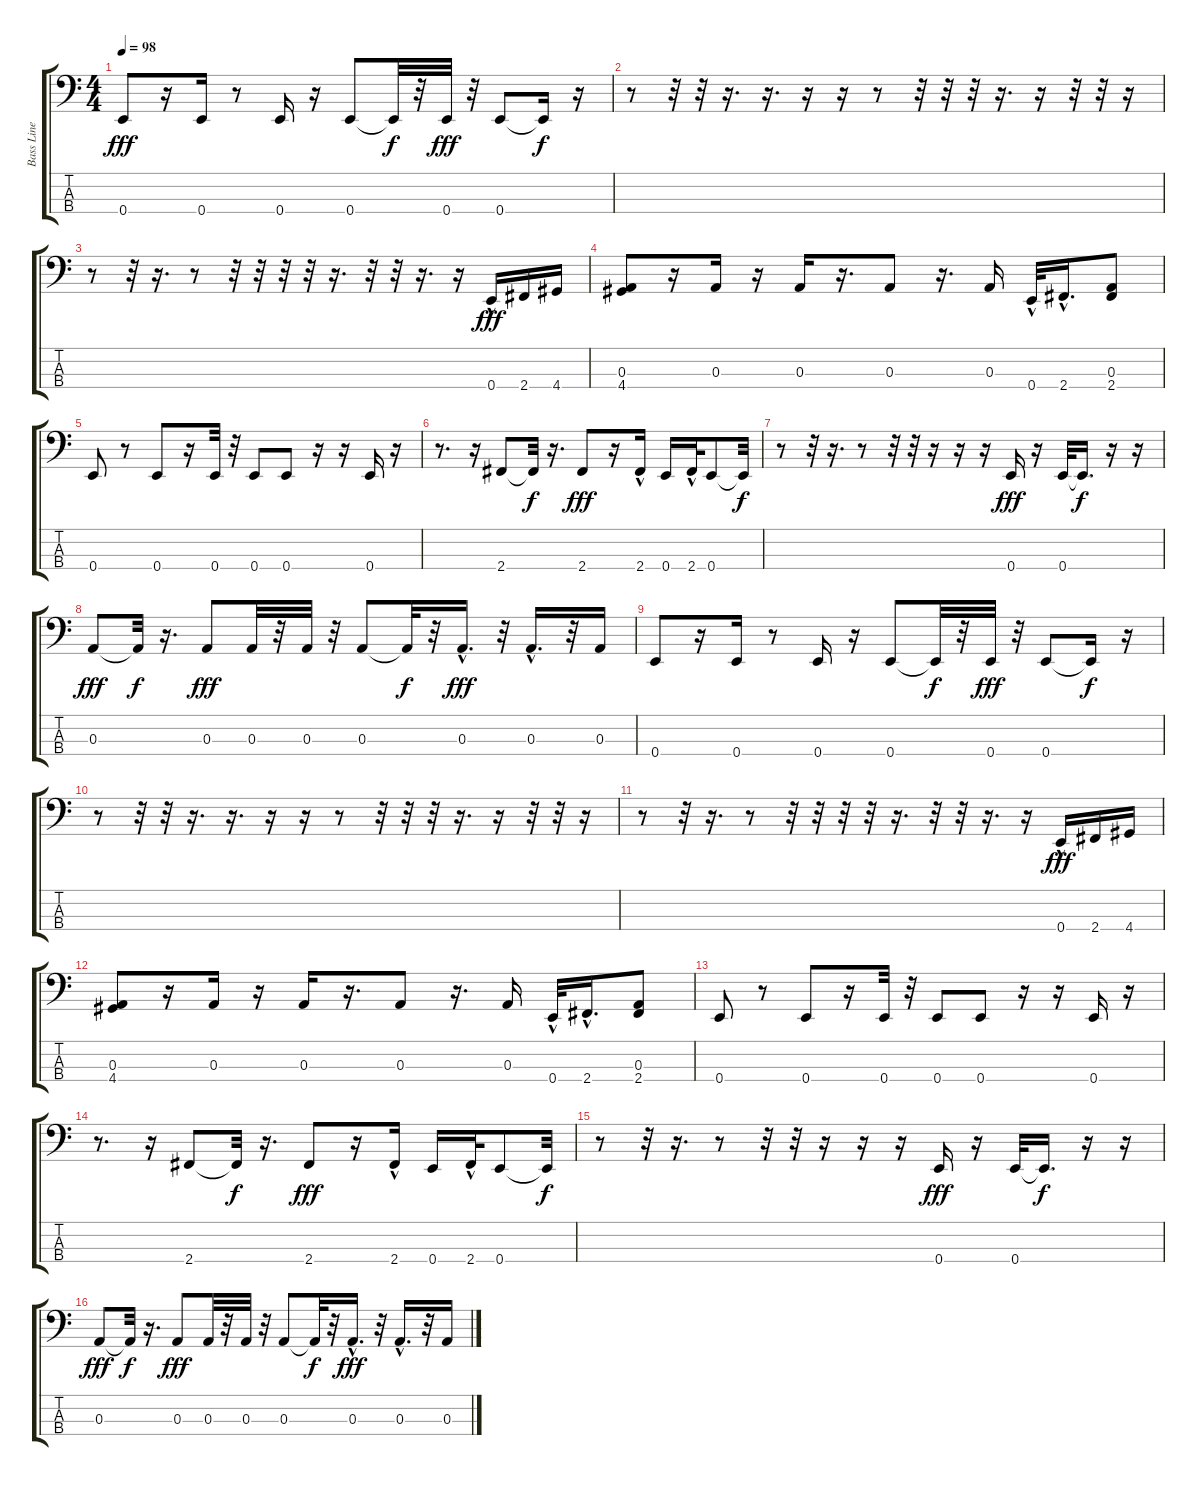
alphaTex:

\track ("Bass Line" "Bass Line") {instrument electricbassfinger}
\staff {score tabs}
\tuning (G2 D2 A1 E1) {hide}
\ts (4 4)
\tempo 98
\clef f4
\ks c
0.4.8{dy fff} r.16 0.4.16 r.8 0.4.16 r.16 0.4.8 0.4{t}.32{dy f} r.32 0.4.32{dy fff} r.32 0.4.8 0.4{t}.16{dy f} r.16 |
r.8 r.32 r.32 r.16{d} r.16{d} r.16 r.16 r.8 r.32 r.32 r.32 r.16{d} r.16 r.32 r.32 r.16 |
r.8 r.32 r.16{d} r.8 r.32 r.32 r.32 r.32 r.16{d} r.32 r.32 r.16{d} r.16 0.4{hac}.16{dy fff} 2.4.16 4.4.16 |
(0.3 4.4).8 r.16 0.3.16 r.16 0.3.16 r.16{d} 0.3.8 r.16{d} 0.3.16 0.4{hac}.32 2.4{hac}.16{d} (0.3 2.4).8 |
0.4.8 r.8 0.4.8 r.16 0.4.32 r.32 0.4.8 0.4.8 r.16 r.16 0.4.16 r.16 |
r.8{d} r.16 2.4.8 2.4{t}.32{dy f} r.16{d} 2.4.8{dy fff} r.16 2.4{hac}.16 0.4.16 2.4{hac}.32 0.4.8 0.4{t}.32{dy f} |
r.8 r.32 r.16{d} r.8 r.32 r.32 r.16 r.16 r.16 0.4.16{dy fff} r.16 0.4.32 0.4{t}.16{d dy f} r.16 r.16 |
0.3.8{dy fff} 0.3{t}.32{dy f} r.16{d} 0.3.8{dy fff} 0.3.32 r.32 0.3.32 r.32 0.3.8 0.3{t}.32{dy f} r.32 0.3{hac}.16{d dy fff} r.32 0.3{hac}.16{d} r.32 0.3.16 |
0.4.8 r.16 0.4.16 r.8 0.4.16 r.16 0.4.8 0.4{t}.32{dy f} r.32 0.4.32{dy fff} r.32 0.4.8 0.4{t}.16{dy f} r.16 |
r.8 r.32 r.32 r.16{d} r.16{d} r.16 r.16 r.8 r.32 r.32 r.32 r.16{d} r.16 r.32 r.32 r.16 |
r.8 r.32 r.16{d} r.8 r.32 r.32 r.32 r.32 r.16{d} r.32 r.32 r.16{d} r.16 0.4{hac}.16{dy fff} 2.4.16 4.4.16 |
(0.3 4.4).8 r.16 0.3.16 r.16 0.3.16 r.16{d} 0.3.8 r.16{d} 0.3.16 0.4{hac}.32 2.4{hac}.16{d} (0.3 2.4).8 |
0.4.8 r.8 0.4.8 r.16 0.4.32 r.32 0.4.8 0.4.8 r.16 r.16 0.4.16 r.16 |
r.8{d} r.16 2.4.8 2.4{t}.32{dy f} r.16{d} 2.4.8{dy fff} r.16 2.4{hac}.16 0.4.16 2.4{hac}.32 0.4.8 0.4{t}.32{dy f} |
r.8 r.32 r.16{d} r.8 r.32 r.32 r.16 r.16 r.16 0.4.16{dy fff} r.16 0.4.32 0.4{t}.16{d dy f} r.16 r.16 |
0.3.8{dy fff} 0.3{t}.32{dy f} r.16{d} 0.3.8{dy fff} 0.3.32 r.32 0.3.32 r.32 0.3.8 0.3{t}.32{dy f} r.32 0.3{hac}.16{d dy fff} r.32 0.3{hac}.16{d} r.32 0.3.16
